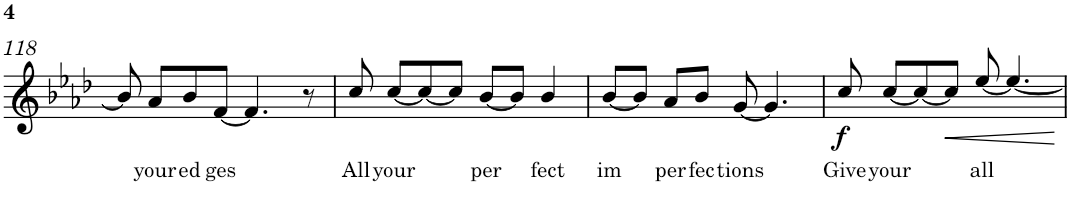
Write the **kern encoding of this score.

**kern	**text	**dynam
*part1	*part1	*part1
*staff1	*staff1	*staff1
*I"Piano	*	*
*I'Pno.	*	*
!!LO:PB:g=z
*clefG2	*	*
*k[b-e-a-d-]	*	*
*M2/2	*	*
*met(c|)	*	*
=118	=118	=118
8b-/]	.	.
!	!LO:LY:b	!
8a-/L	your	.
!	!LO:LY:b	!
8b-/	ed	.
!	!LO:LY:b	!
[8f/J	ges	.
4.f/]	.	.
8r	.	.
=119	=119	=119
!	!LO:LY:b	!
8cc/	All	.
!	!LO:LY:b	!
[8cc/L	your	.
8cc/_	.	.
8cc/J]	.	.
!	!LO:LY:b	!
[8b-/L	per	.
8b-/J]	.	.
!	!LO:LY:b	!
4b-/	fect	.
=120	=120	=120
!	!LO:LY:b	!
[8b-/L	im	.
8b-/J]	.	.
!	!LO:LY:b	!
8a-/L	per	.
!	!LO:LY:b	!
8b-/J	fec	.
!	!LO:LY:b	!
[8g/	tions	.
4.g/]	.	.
=121	=121	=121
!	!LO:LY:b	!LO:DY:b
8cc/	Give	f
!	!LO:LY:b	!
[8cc/L	your	.
8cc/_	.	.
!	!	!LO:HP:b
8cc/J]	.	<
!	!LO:LY:b	!
[8ee-/	all	.
4.ee-/_	.	.
.	.	[
=	=	=
*-	*-	*-
